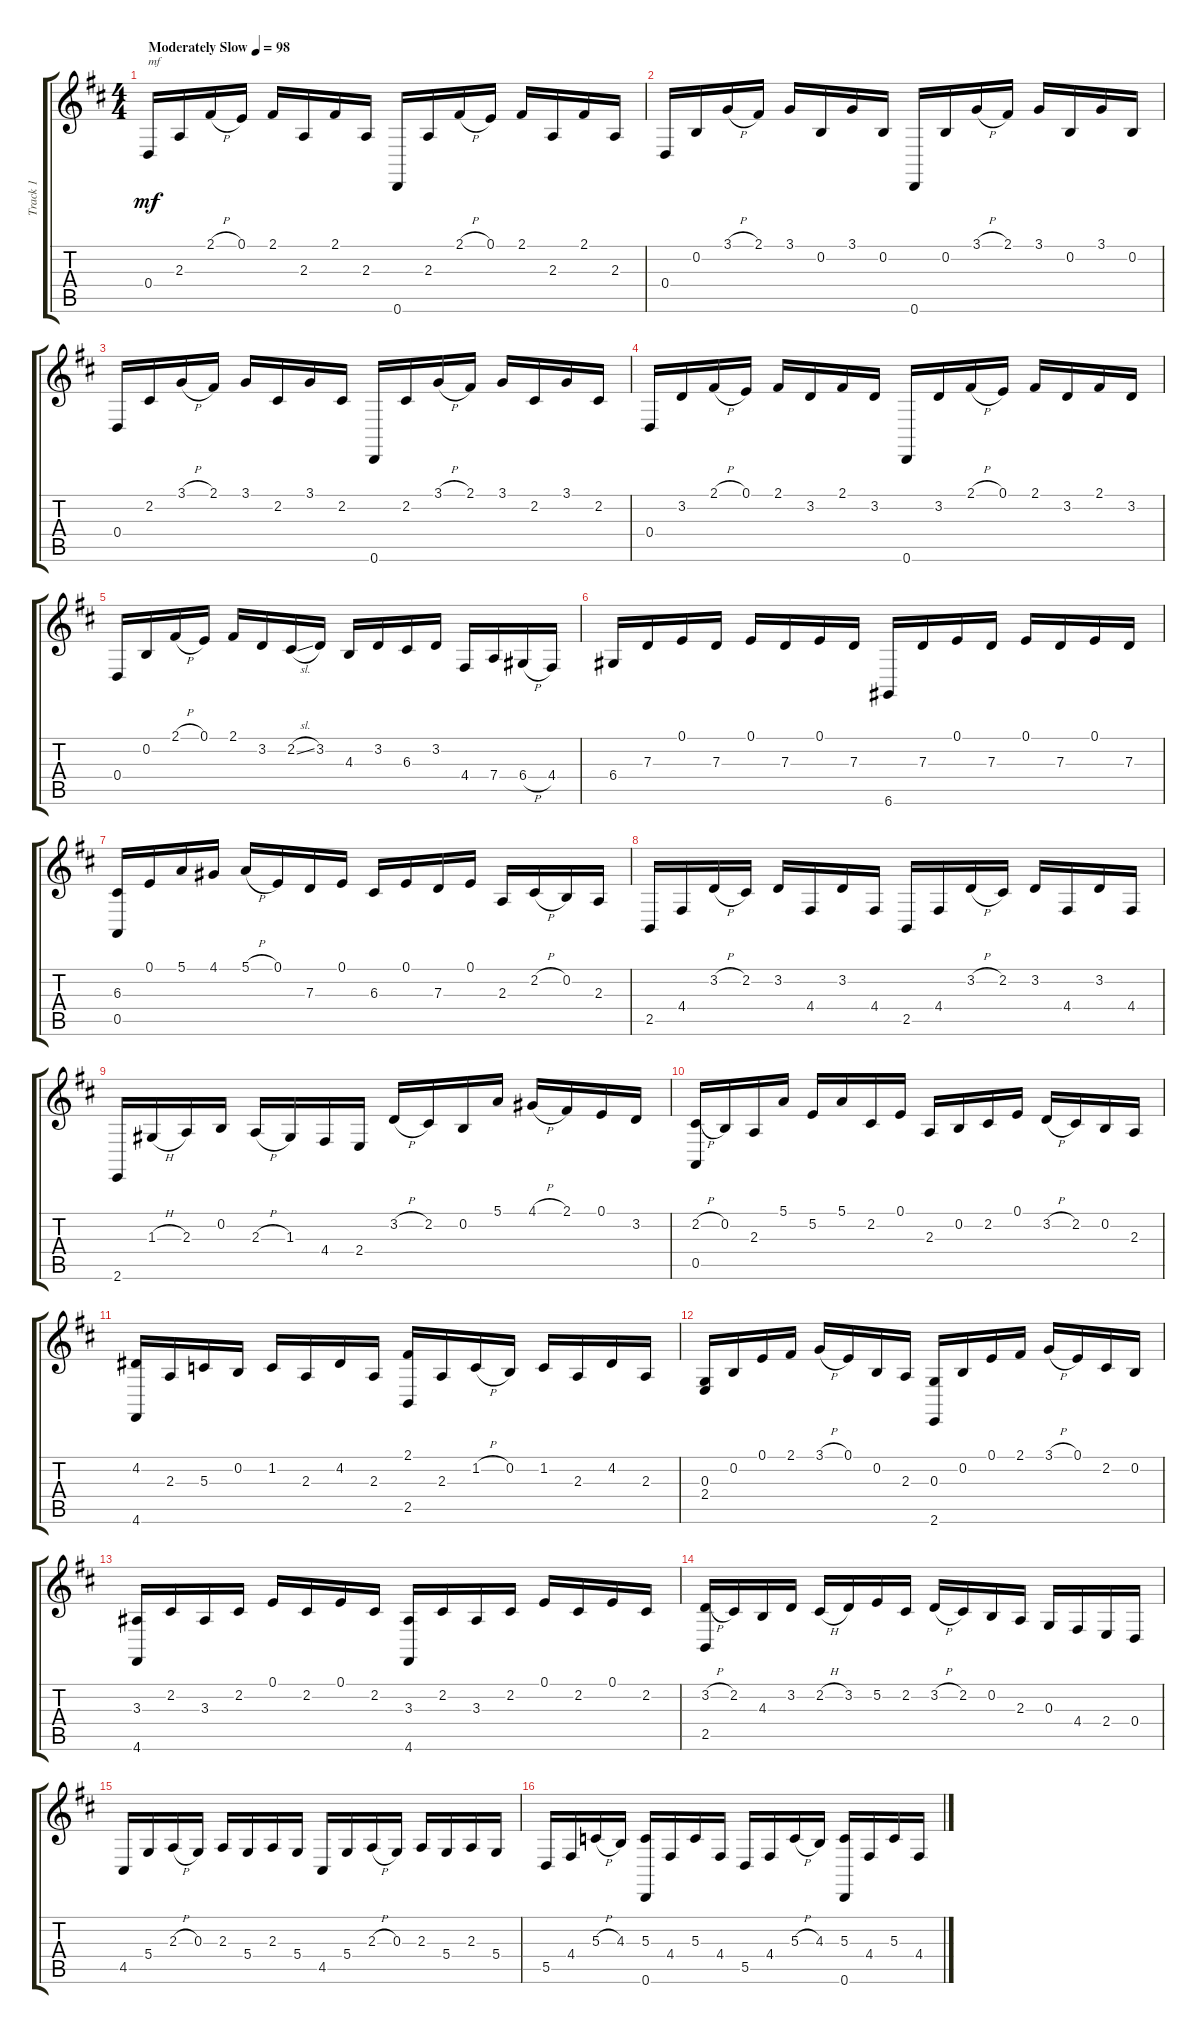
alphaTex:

\track ("Track 1" "Track 1") {instrument cello}
\staff {score tabs}
\tuning (E4 B3 G3 D3 A2 D2) {hide}
\ts (4 4)
\tempo (98 "Moderately Slow")
\clef g2
\ks d
0.4.16{txt "mf" dy mf instrument cello beam Up} 2.3.16{beam Up} 2.1{h}.16{beam Up} 0.1.16{beam Up} 2.1.16 2.3.16 2.1.16 2.3.16 0.6.16 2.3.16 2.1{h}.16 0.1.16 2.1.16 2.3.16 2.1.16 2.3.16 |
0.4.16 0.2.16 3.1{h}.16 2.1.16 3.1.16 0.2.16 3.1.16 0.2.16 0.6.16 0.2.16 3.1{h}.16 2.1.16 3.1.16 0.2.16 3.1.16 0.2.16 |
0.4.16 2.2.16 3.1{h}.16 2.1.16 3.1.16 2.2.16 3.1.16 2.2.16 0.6.16 2.2.16 3.1{h}.16 2.1.16 3.1.16 2.2.16 3.1.16 2.2.16 |
0.4.16 3.2.16 2.1{h}.16 0.1.16 2.1.16 3.2.16 2.1.16 3.2.16 0.6.16 3.2.16 2.1{h}.16 0.1.16 2.1.16 3.2.16 2.1.16 3.2.16 |
0.4.16{beam Up} 0.2.16{beam Up} 2.1{h}.16{beam Up} 0.1.16{beam Up} 2.1.16 3.2.16 2.2{sl}.16 3.2.16 4.3.16 3.2.16 6.3.16 3.2.16 4.4.16 7.4.16 6.4{h}.16 4.4.16 |
6.4.16 7.3.16 0.1.16 7.3.16 0.1.16 7.3.16 0.1.16 7.3.16 6.6.16 7.3.16 0.1.16 7.3.16 0.1.16 7.3.16 0.1.16 7.3.16 |
(6.3 0.5).16 0.1.16 5.1.16 4.1.16 5.1{h}.16 0.1.16 7.3.16 0.1.16 6.3.16 0.1.16 7.3.16 0.1.16 2.3.16 2.2{h}.16 0.2.16 2.3.16 |
2.5.16 4.4.16 3.2{h}.16 2.2.16 3.2.16{beam Up} 4.4.16{beam Up} 3.2.16{beam Up} 4.4.16{beam Up} 2.5.16 4.4.16 3.2{h}.16 2.2.16 3.2.16{beam Up} 4.4.16{beam Up} 3.2.16{beam Up} 4.4.16{beam Up} |
2.6.16 1.3{h}.16 2.3.16 0.2.16 2.3{h}.16 1.3.16 4.4.16 2.4.16 3.2{h}.16 2.2.16 0.2.16 5.1.16 4.1{h}.16 2.1.16 0.1.16 3.2.16 |
(2.2{h} 0.5).16 0.2.16 2.3.16 5.1.16 5.2.16 5.1.16 2.2.16 0.1.16 2.3.16 0.2.16 2.2.16 0.1.16 3.2{h}.16 2.2.16 0.2.16 2.3.16 |
(4.2 4.6).16 2.3.16 5.3.16 0.2.16 1.2.16 2.3.16 4.2.16 2.3.16 (2.1 2.5).16 2.3.16 1.2{h}.16 0.2.16 1.2.16 2.3.16 4.2.16 2.3.16 |
(0.3 2.4).16 0.2.16 0.1.16 2.1.16 3.1{h}.16 0.1.16 0.2.16 2.3.16 (0.3 2.6).16 0.2.16 0.1.16 2.1.16 3.1{h}.16 0.1.16 2.2.16 0.2.16 |
(3.3 4.6).16 2.2.16 3.3.16 2.2.16 0.1.16 2.2.16 0.1.16 2.2.16 (3.3 4.6).16 2.2.16 3.3.16 2.2.16 0.1.16 2.2.16 0.1.16 2.2.16 |
(3.2{h} 2.5).16 2.2.16 4.3.16 3.2.16 2.2{h}.16 3.2.16 5.2.16 2.2.16 3.2{h}.16 2.2.16 0.2.16 2.3.16 0.3.16 4.4.16 2.4.16 0.4.16 |
4.5.16 5.4.16 2.3{h}.16 0.3.16 2.3.16 5.4.16 2.3.16 5.4.16 4.5.16 5.4.16 2.3{h}.16 0.3.16 2.3.16 5.4.16 2.3.16 5.4.16 |
5.5.16 4.4.16 5.3{h}.16 4.3.16 (5.3 0.6).16 4.4.16 5.3.16 4.4.16 5.5.16 4.4.16 5.3{h}.16 4.3.16 (5.3 0.6).16 4.4.16 5.3.16 4.4.16
